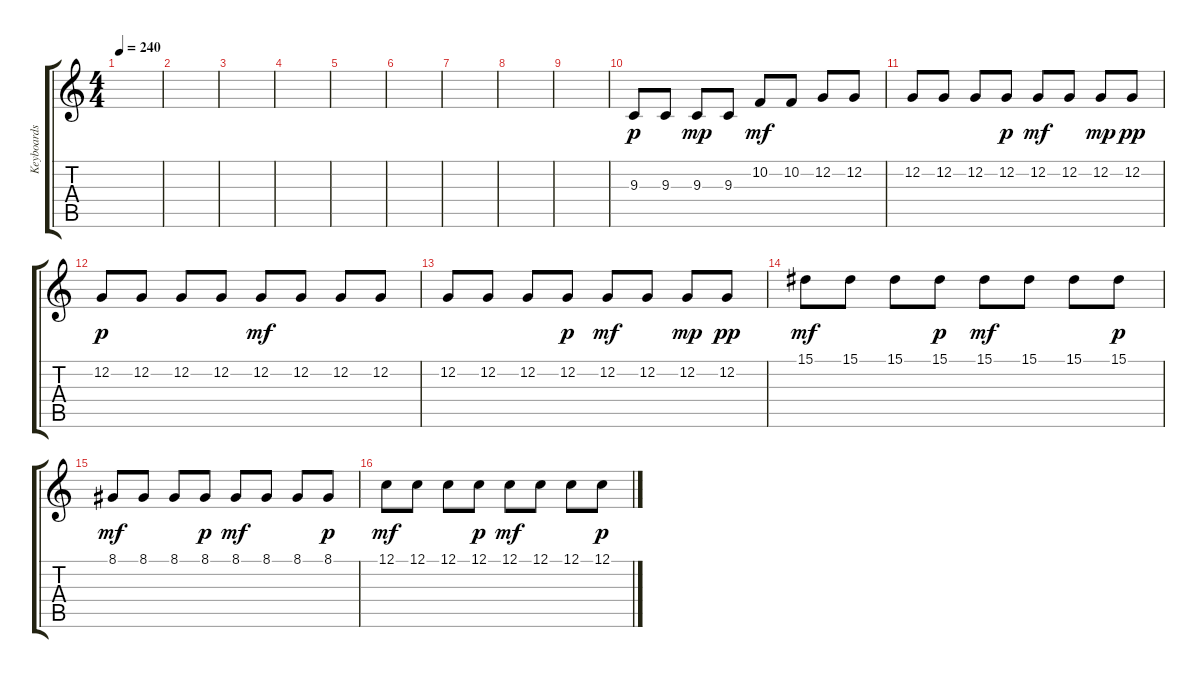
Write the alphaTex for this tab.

\track ("Keyboards" "Keyboards") {instrument lead2sawtooth}
\staff {score tabs}
\tuning (C4 G3 Eb3 Bb2 F2 C2) {hide}
\ts (4 4)
\tempo 240
\clef g2
\ks c
|
|
|
|
|
|
|
|
|
9.3.8{dy p} 9.3.8 9.3.8{dy mp} 9.3.8 10.2.8{dy mf} 10.2.8 12.2.8 12.2.8 |
12.2.8 12.2.8 12.2.8 12.2.8{dy p} 12.2.8{dy mf} 12.2.8 12.2.8{dy mp} 12.2.8{dy pp} |
12.2.8{dy p} 12.2.8 12.2.8 12.2.8 12.2.8{dy mf} 12.2.8 12.2.8 12.2.8 |
12.2.8 12.2.8 12.2.8 12.2.8{dy p} 12.2.8{dy mf} 12.2.8 12.2.8{dy mp} 12.2.8{dy pp} |
15.1.8{dy mf} 15.1.8 15.1.8 15.1.8{dy p} 15.1.8{dy mf} 15.1.8 15.1.8 15.1.8{dy p} |
8.1.8{dy mf} 8.1.8 8.1.8 8.1.8{dy p} 8.1.8{dy mf} 8.1.8 8.1.8 8.1.8{dy p} |
12.1.8{dy mf} 12.1.8 12.1.8 12.1.8{dy p} 12.1.8{dy mf} 12.1.8 12.1.8 12.1.8{dy p}
